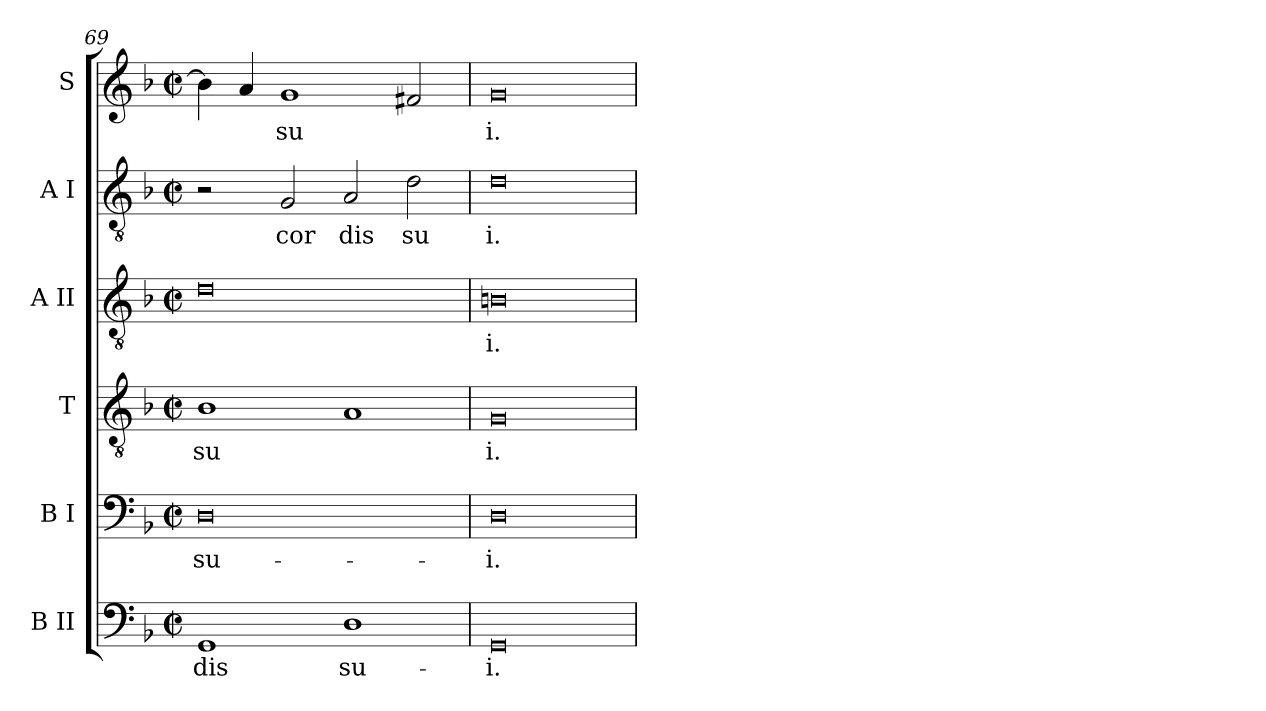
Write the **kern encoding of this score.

**kern	**text	**kern	**text	**kern	**text	**kern	**text	**kern	**text	**kern	**text
*part6	*part6	*part5	*part5	*part4	*part4	*part3	*part3	*part2	*part2	*part1	*part1
*staff6	*staff6	*staff5	*staff5	*staff4	*staff4	*staff3	*staff3	*staff2	*staff2	*staff1	*staff1
*I"B II	*	*I"B I	*	*I"T	*	*I"A II	*	*I"A I	*	*I"S	*
*I'B II	*	*I'B I	*	*I'T	*	*I'A II	*	*I'A I	*	*I'S	*
*clefF4	*	*clefF4	*	*clefGv2	*	*clefGv2	*	*clefGv2	*	*clefG2	*
*k[b-]	*	*k[b-]	*	*k[b-]	*	*k[b-]	*	*k[b-]	*	*k[b-]	*
*F:	*	*F:	*	*F:	*	*F:	*	*F:	*	*F:	*
*M2/2	*	*M2/2	*	*M2/2	*	*M2/2	*	*M2/2	*	*M2/2	*
*met(c|)	*	*met(c|)	*	*met(c|)	*	*met(c|)	*	*met(c|)	*	*met(c|)	*
=69	=69	=69	=69	=69	=69	=69	=69	=69	=69	=69	=69
!	!LO:LY:b:cj	!	!LO:LY:b:cj	!	!LO:LY:b:cj	!	!LO:LY:b:cj	!	!	!	!LO:LY:b:cj
1GG	-dis	0D	su-	1B-	su	0d	.	2r	.	4b-\]	.
!	!	!	!	!	!	!	!	!	!	!	!LO:LY:b:cj
.	.	.	.	.	.	.	.	.	.	4a/	.
!	!	!	!	!	!	!	!	!	!LO:LY:b:cj	!	!LO:LY:b:cj
.	.	.	.	.	.	.	.	2G/	cor	1g	su
!	!LO:LY:b:cj	!	!	!	!LO:LY:b:cj	!	!	!	!LO:LY:b:cj	!	!
1D	su-	.	.	1A	.	.	.	2A/	dis	.	.
!	!	!	!	!	!	!	!	!	!LO:LY:b:cj	!	!LO:LY:b:cj
.	.	.	.	.	.	.	.	2d\	su	2f#X/	.
=70	=70	=70	=70	=70	=70	=70	=70	=70	=70	=70	=70
!	!LO:LY:b:cj	!	!LO:LY:b:cj	!	!LO:LY:b:cj	!	!LO:LY:b:cj	!	!LO:LY:b:cj	!	!LO:LY:b:cj
0GG	-i.	0D	-i.	0G	i.	0Bn	i.	0d	i.	0g	i.
=!	=!	=!	=!	=!	=!	=!	=!	=!	=!	=!	=!
*-	*-	*-	*-	*-	*-	*-	*-	*-	*-	*-	*-
